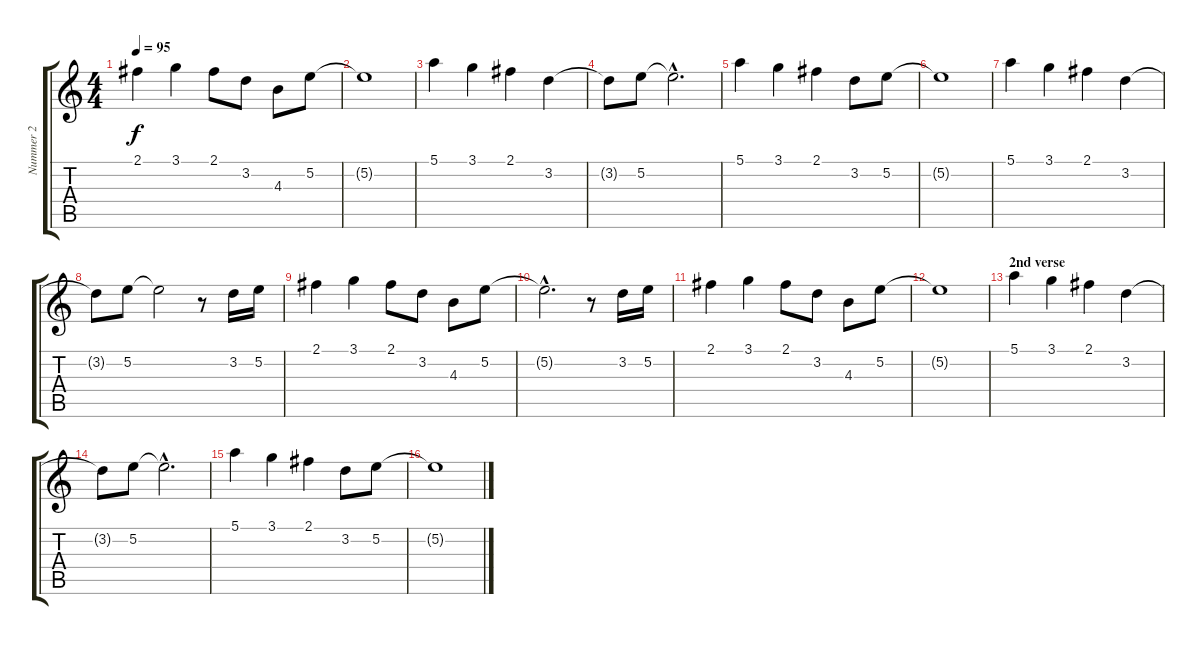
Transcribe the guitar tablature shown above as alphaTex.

\track ("Nummer 2" "Nummer 2") {instrument electricguitarclean}
\staff {score tabs}
\tuning (E4 B3 G3 D3 A2 E2) {hide}
\ts (4 4)
\tempo 95
\clef g2
\ks c
2.1.4{dy f} 3.1.4 2.1.8 3.2.8 4.3.8 5.2.8 |
5.2{t}.1 |
5.1.4 3.1.4 2.1.4 3.2.4 |
3.2{t}.8 5.2.8 5.2{hac t}.2{d} |
5.1.4 3.1.4 2.1.4 3.2.8 5.2.8 |
5.2{t}.1 |
5.1.4 3.1.4 2.1.4 3.2.4 |
3.2{t}.8 5.2.8 5.2{t}.2 r.8 3.2.16 5.2.16 |
2.1.4 3.1.4 2.1.8 3.2.8 4.3.8 5.2.8 |
5.2{hac t}.2{d} r.8 3.2.16 5.2.16 |
2.1.4 3.1.4 2.1.8 3.2.8 4.3.8 5.2.8 |
5.2{t}.1 |
\section ("" "2nd verse")
5.1.4 3.1.4 2.1.4 3.2.4 |
3.2{t}.8 5.2.8 5.2{hac t}.2{d} |
5.1.4 3.1.4 2.1.4 3.2.8 5.2.8 |
5.2{t}.1
